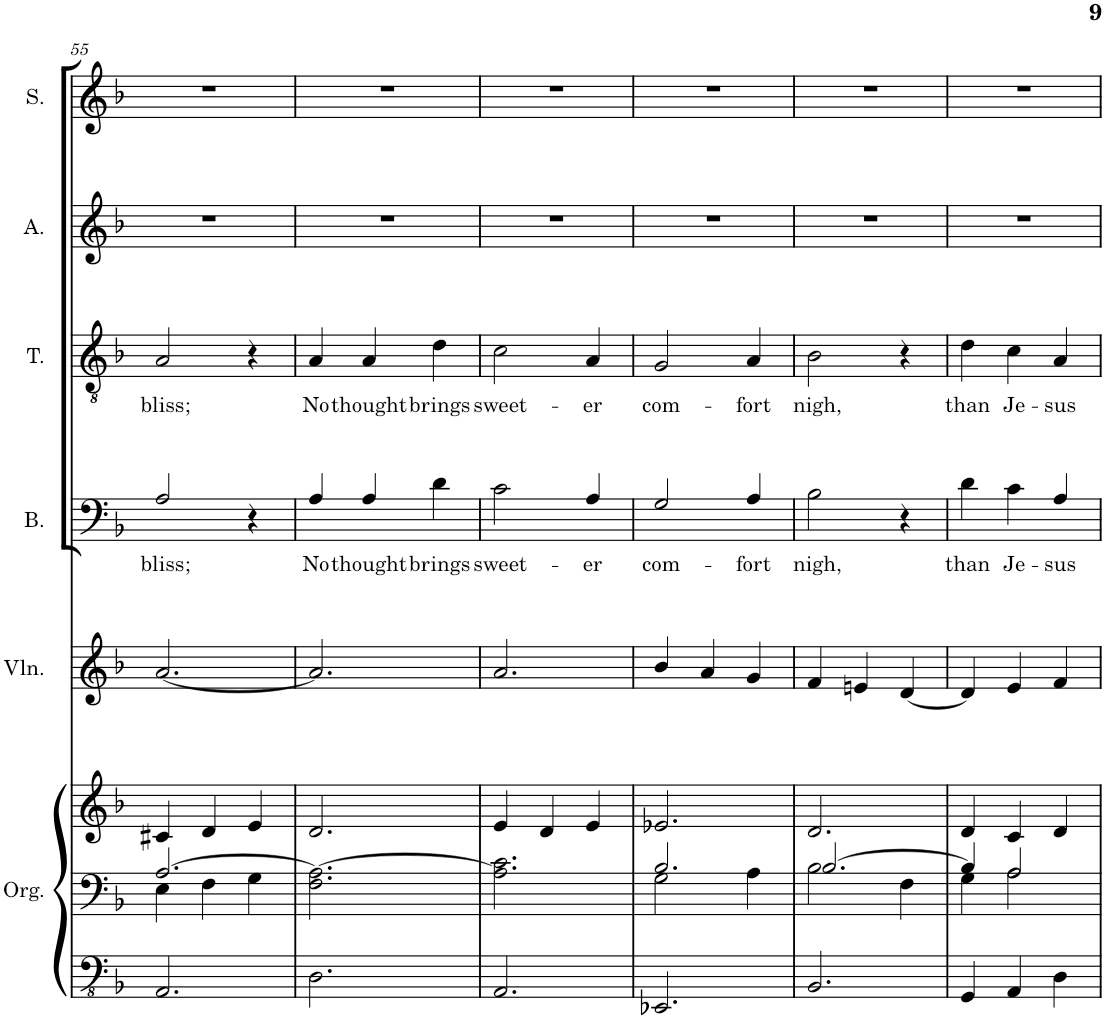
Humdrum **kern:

**kern	**kern	**kern	**kern	**kern	**text	**kern	**text	**kern	**kern	**kern
*part7	*part7	*part7	*part6	*part5	*part5	*part4	*part4	*part3	*part2	*part1
*staff9	*staff8	*staff7	*staff6	*staff5	*staff5	*staff4	*staff4	*staff3	*staff2	*staff1
*I"Organ	*	*	*I"Violin	*I"Bass	*	*I"Tenor	*	*I"Alto	*I"Soprano	*I"Descant
*I'Org.	*	*	*I'Vln.	*I'B.	*	*I'T.	*	*I'A.	*I'S.	*I'D
!!LO:PB:g=z
*clefFv4	*clefF4	*clefG2	*clefG2	*clefF4	*	*clefGv2	*	*clefG2	*clefG2	*clefG2
*k[b-]	*k[b-]	*k[b-]	*k[b-]	*k[b-]	*	*k[b-]	*	*k[b-]	*k[b-]	*k[b-]
*M3/4	*M3/4	*M3/4	*M3/4	*M3/4	*	*M3/4	*	*M3/4	*M3/4	*M3/4
=55	=55	=55	=55	=55	=55	=55	=55	=55	=55	=55
*	*^	*	*	*	*	*	*	*	*	*
!	!	!	!	!	!	!LO:LY:b	!	!LO:LY:b	!	!	!
2.AAA/	[2.A/	4E\	4c#X/	[2.a/	2A/	bliss;	2A/	bliss;	2.r	2.r	2.r
.	.	4F\	4d/	.	.	.	.	.	.	.	.
.	.	4G\	4e/	.	4r	.	4r	.	.	.	.
=56	=56	=56	=56	=56	=56	=56	=56	=56	=56	=56	=56
!	!	!	!	!	!	!LO:LY:b	!	!LO:LY:b	!	!	!
*	*v	*v	*	*	*	*	*	*	*	*	*
2.DD\	2.F\ 2.A\_	2.d/	2.a/]	4A/	No	4A/	No	2.r	2.r	2.r
!	!	!	!	!	!LO:LY:b	!	!LO:LY:b	!	!	!
.	.	.	.	4A/	thought	4A/	thought	.	.	.
!	!	!	!	!	!LO:LY:b	!	!LO:LY:b	!	!	!
.	.	.	.	4d\	brings	4d\	brings	.	.	.
=57	=57	=57	=57	=57	=57	=57	=57	=57	=57	=57
!	!	!	!	!	!LO:LY:b	!	!LO:LY:b	!	!	!
2.AAA/	2.A\] 2.c\	4e/	2.a/	2c\	sweet-	2c\	sweet-	2.r	2.r	2.r
.	.	4d/	.	.	.	.	.	.	.	.
!	!	!	!	!	!LO:LY:b	!	!LO:LY:b	!	!	!
.	.	4e/	.	4A/	-er	4A/	-er	.	.	.
=58	=58	=58	=58	=58	=58	=58	=58	=58	=58	=58
*	*^	*	*	*	*	*	*	*	*	*
!	!	!	!	!	!	!LO:LY:b	!	!LO:LY:b	!	!	!
2.EEE-X/	2.B-/	2G\	2.e-X/	4b-/	2G/	com-	2G/	com-	2.r	2.r	2.r
.	.	.	.	4a/	.	.	.	.	.	.	.
!	!	!	!	!	!	!LO:LY:b	!	!LO:LY:b	!	!	!
.	.	4A\	.	4g/	4A/	-fort	4A/	-fort	.	.	.
=59	=59	=59	=59	=59	=59	=59	=59	=59	=59	=59	=59
!	!	!	!	!	!	!LO:LY:b	!	!LO:LY:b	!	!	!
2.BBB-/	[2.B-/	2B-\	2.d/	4f/	2B-\	nigh,	2B-\	nigh,	2.r	2.r	2.r
.	.	.	.	4en/	.	.	.	.	.	.	.
.	.	4F\	.	[4d/	4r	.	4r	.	.	.	.
=60	=60	=60	=60	=60	=60	=60	=60	=60	=60	=60	=60
!	!	!	!	!	!	!LO:LY:b	!	!LO:LY:b	!	!	!
4GGG/	4B-/]	4G\	4d/	4d/]	4d\	than	4d\	than	2.r	2.r	2.r
!	!	!	!	!	!	!LO:LY:b	!	!LO:LY:b	!	!	!
4AAA/	2A/	2A\	4c/	4e/	4c\	Je-	4c\	Je-	.	.	.
!	!	!	!	!	!	!LO:LY:b	!	!LO:LY:b	!	!	!
4DD\	.	.	4d/	4f/	4A/	-sus	4A/	-sus	.	.	.
*	*v	*v	*	*	*	*	*	*	*	*	*
=	=	=	=	=	=	=	=	=	=	=
*-	*-	*-	*-	*-	*-	*-	*-	*-	*-	*-
